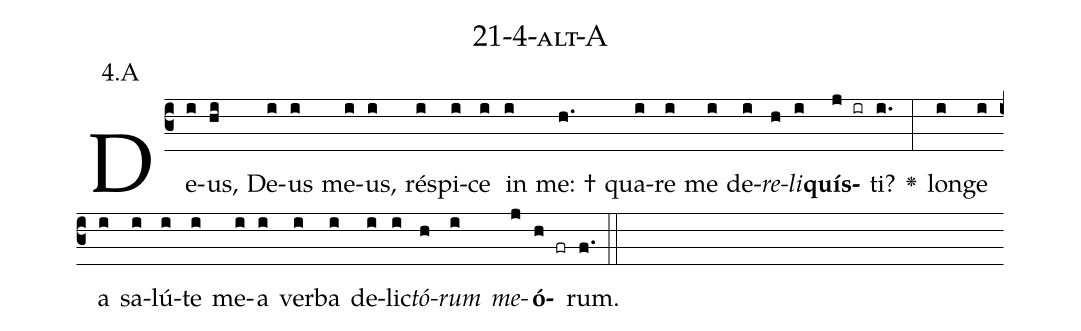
name: 21-4-alt-A;
annotation: 4.A;
%%
(c3)De(i)us,(hi) De(i)us(i) me(i)us,(i) ré(i)spi(i)ce(i) in(i) me: †(h.) qua(i)re(i) me(i) de(i)<i>re</i>(h)<i>li</i>(i)<b>quís</b>(j ir)ti?(i.) <v>\greheightstar</v>(:) lon(i)ge(i) a(i) sa(i)lú(i)te(i) me(i)a(i) ver(i)ba(i) de(i)lic(i)<i>tó</i>(h)<i>rum</i>(i) <i>me</i>(j)<b>ó</b>(h fr)rum.(f.) (::)


%E(i) u(h) o(i) u(j) a(h) e.(f.) (::)
